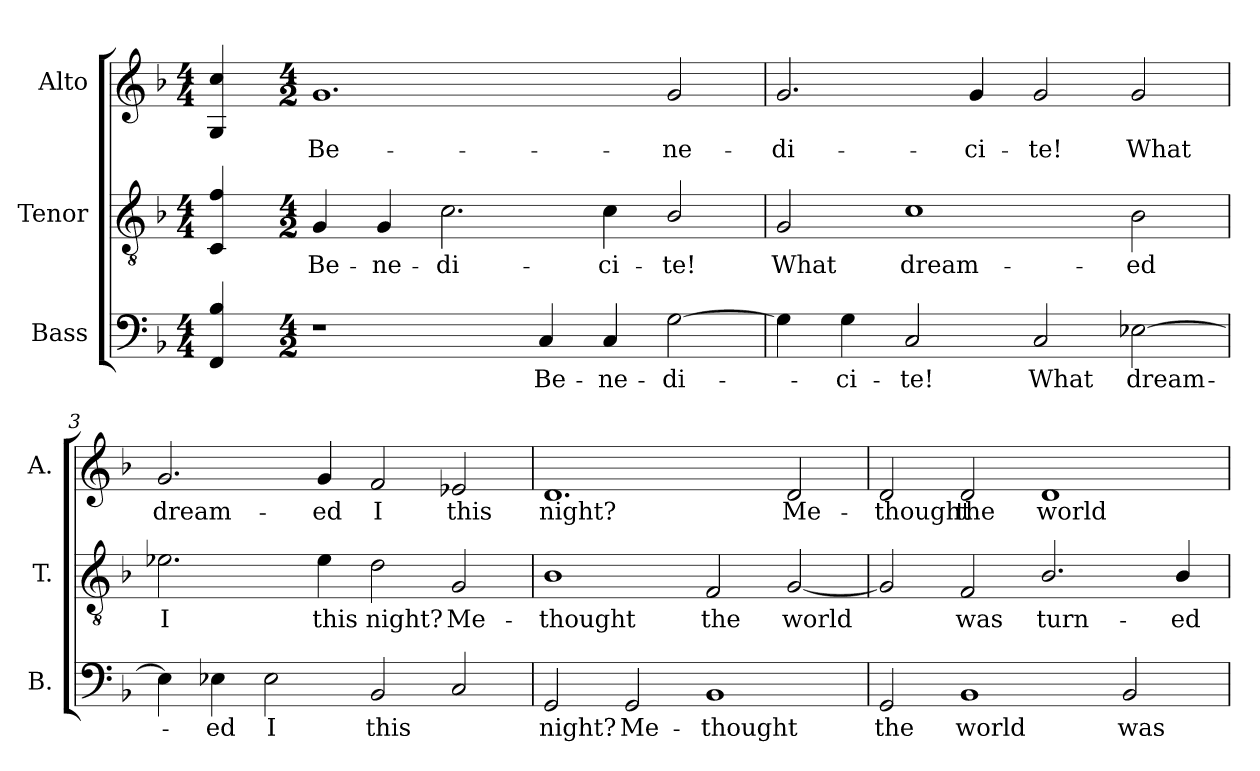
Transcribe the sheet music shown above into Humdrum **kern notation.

**kern	**text	**kern	**text	**kern	**text
*part3	*part3	*part2	*part2	*part1	*part1
*staff3	*staff3	*staff2	*staff2	*staff1	*staff1
*I"Bass	*	*I"Tenor	*	*I"Alto	*
*I'B.	*	*I'T.	*	*I'A.	*
!!LO:PB:g=z
*clefF4	*	*clefGv2	*	*clefG2	*
*	*	*ITrd7c12	*	*	*
*k[b-]	*	*k[b-]	*	*k[b-]	*
*F:	*	*F:	*	*F:	*
*M4/4	*	*M4/4	*	*M4/4	*
=	=	=	=	=	=
4FFi/ 4B-i	.	4CCi/ 4Fi	.	4Gi/ 4cci	.
=1-	=1-	=1-	=1-	=1-	=1-
*M4/2	*	*M4/2	*	*M4/2	*
!	!	!	!LO:LY:b:color=#000000	!	!
!	!	!	!	!	!LO:LY:b:color=#000000
1r	.	4GGi/	Be-	1.gi	Be-
!	!	!	!LO:LY:b:color=#000000	!	!
.	.	4GGi/	-ne-	.	.
!	!	!	!LO:LY:b:color=#000000	!	!
.	.	2.Ci\	-di-	.	.
!	!LO:LY:b:color=#000000	!	!	!	!
4Ci/	Be-	.	.	.	.
!	!LO:LY:b:color=#000000	!	!	!	!
!	!	!	!LO:LY:b:color=#000000	!	!
4Ci/	-ne-	4Ci\	-ci-	.	.
!	!LO:LY:b:color=#000000	!	!	!	!
!	!	!	!LO:LY:b:color=#000000	!	!
!	!	!	!	!	!LO:LY:b:color=#000000
[2Gi\	-di-	2BB-i/	-te!	2gi/	-ne-
=2	=2	=2	=2	=2	=2
!	!	!	!LO:LY:b:color=#000000	!	!
!	!	!	!	!	!LO:LY:b:color=#000000
4Gi\]	.	2GGi/	What	2.gi/	-di-
!	!LO:LY:b:color=#000000	!	!	!	!
4Gi\	-ci-	.	.	.	.
!	!LO:LY:b:color=#000000	!	!	!	!
!	!	!	!LO:LY:b:color=#000000	!	!
2Ci/	-te!	1Ci	dream-	.	.
!	!	!	!	!	!LO:LY:b:color=#000000
.	.	.	.	4gi/	-ci-
!	!LO:LY:b:color=#000000	!	!	!	!
!	!	!	!	!	!LO:LY:b:color=#000000
2Ci/	What	.	.	2gi/	-te!
!	!LO:LY:b:color=#000000	!	!	!	!
!	!	!	!LO:LY:b:color=#000000	!	!
!	!	!	!	!	!LO:LY:b:color=#000000
[2E-Xi\	dream-	2BB-i\	-ed	2gi/	What
=3	=3	=3	=3	=3	=3
!	!	!	!LO:LY:b:color=#000000	!	!
!	!	!	!	!	!LO:LY:b:color=#000000
4E-i\]	.	2.E-Xi\	I	2.gi/	dream-
!	!LO:LY:b:color=#000000	!	!	!	!
4E-Xi\	-ed	.	.	.	.
!	!LO:LY:b:color=#000000	!	!	!	!
2E-i\	I	.	.	.	.
!	!	!	!LO:LY:b:color=#000000	!	!
!	!	!	!	!	!LO:LY:b:color=#000000
.	.	4E-i\	this	4gi/	-ed
!	!LO:LY:b:color=#000000	!	!	!	!
!	!	!	!LO:LY:b:color=#000000	!	!
!	!	!	!	!	!LO:LY:b:color=#000000
2BB-i/	this	2Di\	night?	2fi/	I
!	!	!	!LO:LY:b:color=#000000	!	!
!	!	!	!	!	!LO:LY:b:color=#000000
2Ci/	.	2GGi/	Me-	2e-Xi/	this
!!LO:LB:g=z
=4	=4	=4	=4	=4	=4
!	!LO:LY:b:color=#000000	!	!	!	!
!	!	!	!LO:LY:b:color=#000000	!	!
!	!	!	!	!	!LO:LY:b:color=#000000
2GGi/	night?	1BB-i	-thought	1.di	night?
!	!LO:LY:b:color=#000000	!	!	!	!
2GGi/	Me-	.	.	.	.
!	!LO:LY:b:color=#000000	!	!	!	!
!	!	!	!LO:LY:b:color=#000000	!	!
1BB-i	-thought	2FFi/	the	.	.
!	!	!	!LO:LY:b:color=#000000	!	!
!	!	!	!	!	!LO:LY:b:color=#000000
.	.	[2GGi/	world	2di/	Me-
=5	=5	=5	=5	=5	=5
!	!LO:LY:b:color=#000000	!	!	!	!
!	!	!	!	!	!LO:LY:b:color=#000000
2GGi/	the	2GGi/]	.	2di/	-thought
!	!LO:LY:b:color=#000000	!	!	!	!
!	!	!	!LO:LY:b:color=#000000	!	!
!	!	!	!	!	!LO:LY:b:color=#000000
1BB-i	world	2FFi/	was	2di/	the
!	!	!	!LO:LY:b:color=#000000	!	!
!	!	!	!	!	!LO:LY:b:color=#000000
.	.	2.BB-i/	turn-	1di	world
!	!LO:LY:b:color=#000000	!	!	!	!
2BB-i/	was	.	.	.	.
!	!	!	!LO:LY:b:color=#000000	!	!
.	.	4BB-i/	-ed	.	.
=	=	=	=	=	=
*-	*-	*-	*-	*-	*-
